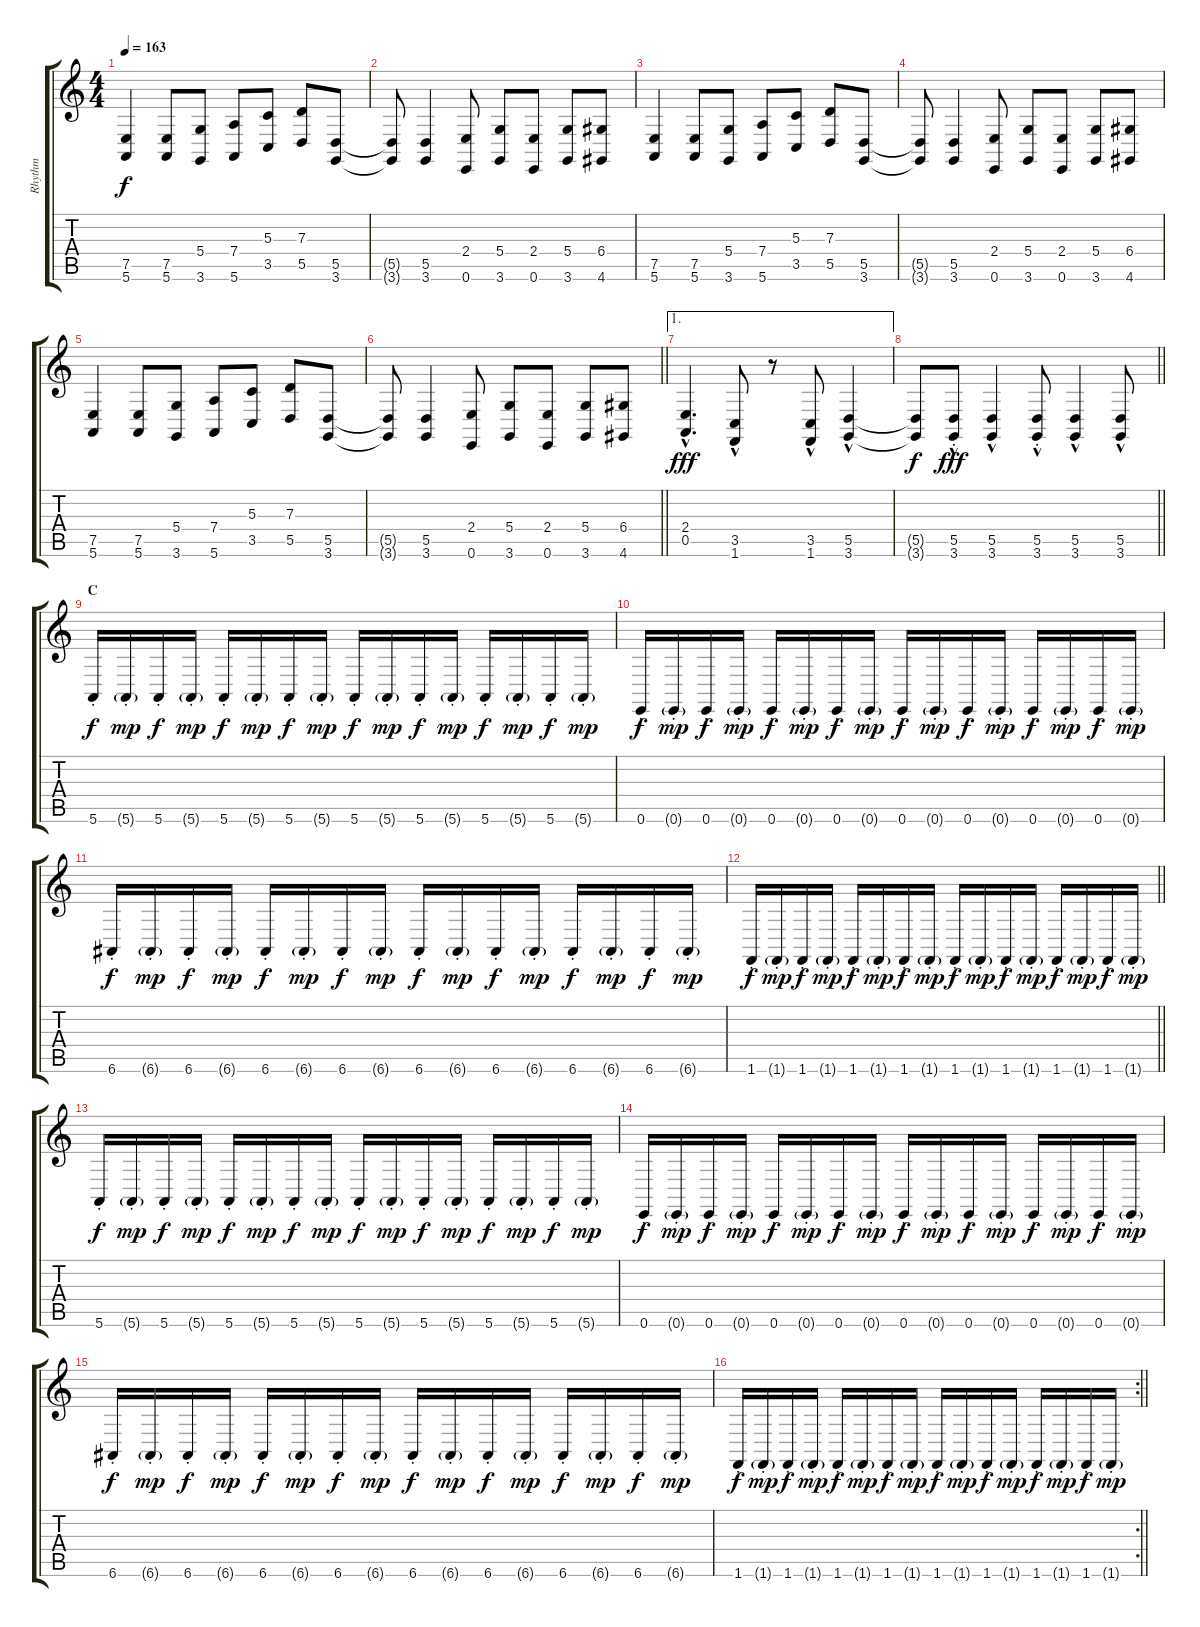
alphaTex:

\track ("Rhythm" "Rhythm") {instrument lead8bassandlead}
\staff {score tabs}
\tuning (E4 B3 G3 D3 A2 E2) {hide}
\ts (4 4)
\tempo 163
\clef g2
\ks c
(7.5 5.6).4{dy f} (7.5 5.6).8 (5.4 3.6).8 (7.4 5.6).8 (5.3 3.5).8 (7.3 5.5).8 (5.5 3.6).8 |
(5.5{t} 3.6{t}).8 (5.5 3.6).4 (2.4 0.6).8 (5.4 3.6).8 (2.4 0.6).8 (5.4 3.6).8 (6.4 4.6).8 |
(7.5 5.6).4 (7.5 5.6).8 (5.4 3.6).8 (7.4 5.6).8 (5.3 3.5).8 (7.3 5.5).8 (5.5 3.6).8 |
(5.5{t} 3.6{t}).8 (5.5 3.6).4 (2.4 0.6).8 (5.4 3.6).8 (2.4 0.6).8 (5.4 3.6).8 (6.4 4.6).8 |
(7.5 5.6).4 (7.5 5.6).8 (5.4 3.6).8 (7.4 5.6).8 (5.3 3.5).8 (7.3 5.5).8 (5.5 3.6).8 |
\barLineRight lightlight
(5.5{t} 3.6{t}).8 (5.5 3.6).4 (2.4 0.6).8 (5.4 3.6).8 (2.4 0.6).8 (5.4 3.6).8 (6.4 4.6).8 |
\ae 1
(2.4{hac} 0.5{hac}).4{d dy fff} (3.5{hac} 1.6{hac}).8 r.8 (3.5{hac} 1.6{hac}).8 (5.5{hac} 3.6{hac}).4 |
\barLineRight lightlight
(5.5{t} 3.6{t}).8{dy f} (5.5{hac st} 3.6{hac}).8{dy fff} (5.5{hac} 3.6{hac}).4 (5.5{hac st} 3.6{hac}).8 (5.5{hac} 3.6{hac}).4 (5.5{hac} 3.6{hac}).8 |
\section ("" "C")
5.6{st}.16{dy f} 5.6{g st}.16{dy mp} 5.6{st}.16{dy f} 5.6{g st}.16{dy mp} 5.6{st}.16{dy f} 5.6{g st}.16{dy mp} 5.6{st}.16{dy f} 5.6{g st}.16{dy mp} 5.6{st}.16{dy f} 5.6{g st}.16{dy mp} 5.6{st}.16{dy f} 5.6{g st}.16{dy mp} 5.6{st}.16{dy f} 5.6{g st}.16{dy mp} 5.6{st}.16{dy f} 5.6{g st}.16{dy mp} |
0.6{st}.16{dy f} 0.6{g st}.16{dy mp} 0.6{st}.16{dy f} 0.6{g st}.16{dy mp} 0.6{st}.16{dy f} 0.6{g st}.16{dy mp} 0.6{st}.16{dy f} 0.6{g st}.16{dy mp} 0.6{st}.16{dy f} 0.6{g st}.16{dy mp} 0.6{st}.16{dy f} 0.6{g st}.16{dy mp} 0.6{st}.16{dy f} 0.6{g st}.16{dy mp} 0.6{st}.16{dy f} 0.6{g st}.16{dy mp} |
6.6{st}.16{dy f} 6.6{g st}.16{dy mp} 6.6{st}.16{dy f} 6.6{g st}.16{dy mp} 6.6{st}.16{dy f} 6.6{g st}.16{dy mp} 6.6{st}.16{dy f} 6.6{g st}.16{dy mp} 6.6{st}.16{dy f} 6.6{g st}.16{dy mp} 6.6{st}.16{dy f} 6.6{g st}.16{dy mp} 6.6{st}.16{dy f} 6.6{g st}.16{dy mp} 6.6{st}.16{dy f} 6.6{g st}.16{dy mp} |
\barLineRight lightlight
1.6{st}.16{dy f} 1.6{g st}.16{dy mp} 1.6{st}.16{dy f} 1.6{g st}.16{dy mp} 1.6{st}.16{dy f} 1.6{g st}.16{dy mp} 1.6{st}.16{dy f} 1.6{g st}.16{dy mp} 1.6{st}.16{dy f} 1.6{g st}.16{dy mp} 1.6{st}.16{dy f} 1.6{g st}.16{dy mp} 1.6{st}.16{dy f} 1.6{g st}.16{dy mp} 1.6{st}.16{dy f} 1.6{g st}.16{dy mp} |
5.6{st}.16{dy f} 5.6{g st}.16{dy mp} 5.6{st}.16{dy f} 5.6{g st}.16{dy mp} 5.6{st}.16{dy f} 5.6{g st}.16{dy mp} 5.6{st}.16{dy f} 5.6{g st}.16{dy mp} 5.6{st}.16{dy f} 5.6{g st}.16{dy mp} 5.6{st}.16{dy f} 5.6{g st}.16{dy mp} 5.6{st}.16{dy f} 5.6{g st}.16{dy mp} 5.6{st}.16{dy f} 5.6{g st}.16{dy mp} |
0.6{st}.16{dy f} 0.6{g st}.16{dy mp} 0.6{st}.16{dy f} 0.6{g st}.16{dy mp} 0.6{st}.16{dy f} 0.6{g st}.16{dy mp} 0.6{st}.16{dy f} 0.6{g st}.16{dy mp} 0.6{st}.16{dy f} 0.6{g st}.16{dy mp} 0.6{st}.16{dy f} 0.6{g st}.16{dy mp} 0.6{st}.16{dy f} 0.6{g st}.16{dy mp} 0.6{st}.16{dy f} 0.6{g st}.16{dy mp} |
6.6{st}.16{dy f} 6.6{g st}.16{dy mp} 6.6{st}.16{dy f} 6.6{g st}.16{dy mp} 6.6{st}.16{dy f} 6.6{g st}.16{dy mp} 6.6{st}.16{dy f} 6.6{g st}.16{dy mp} 6.6{st}.16{dy f} 6.6{g st}.16{dy mp} 6.6{st}.16{dy f} 6.6{g st}.16{dy mp} 6.6{st}.16{dy f} 6.6{g st}.16{dy mp} 6.6{st}.16{dy f} 6.6{g st}.16{dy mp} |
\rc 2
\barLineRight lightlight
1.6{st}.16{dy f} 1.6{g st}.16{dy mp} 1.6{st}.16{dy f} 1.6{g st}.16{dy mp} 1.6{st}.16{dy f} 1.6{g st}.16{dy mp} 1.6{st}.16{dy f} 1.6{g st}.16{dy mp} 1.6{st}.16{dy f} 1.6{g st}.16{dy mp} 1.6{st}.16{dy f} 1.6{g st}.16{dy mp} 1.6{st}.16{dy f} 1.6{g st}.16{dy mp} 1.6{st}.16{dy f} 1.6{g st}.16{dy mp}
